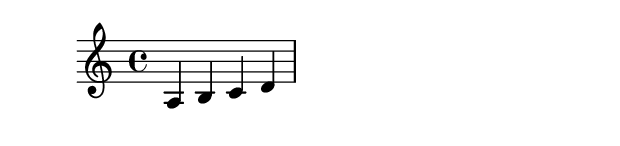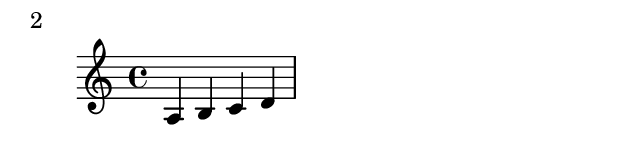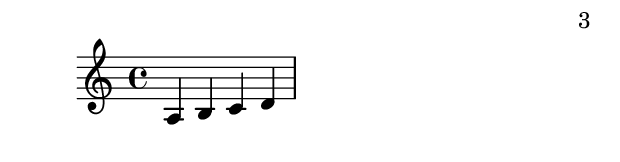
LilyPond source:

\version "2.11.19"

\header {
  texidoc = "Page breaks work when they are placed at the end of a score,
or between scores."
}

#(set-default-paper-size "a6")
\book {
  \score {
    {a b c' d' \pageBreak}
  }
  \score {
    {a b c' d'}
  }
  \pageBreak
  \score {
    {a b c' d'}
  }
}
